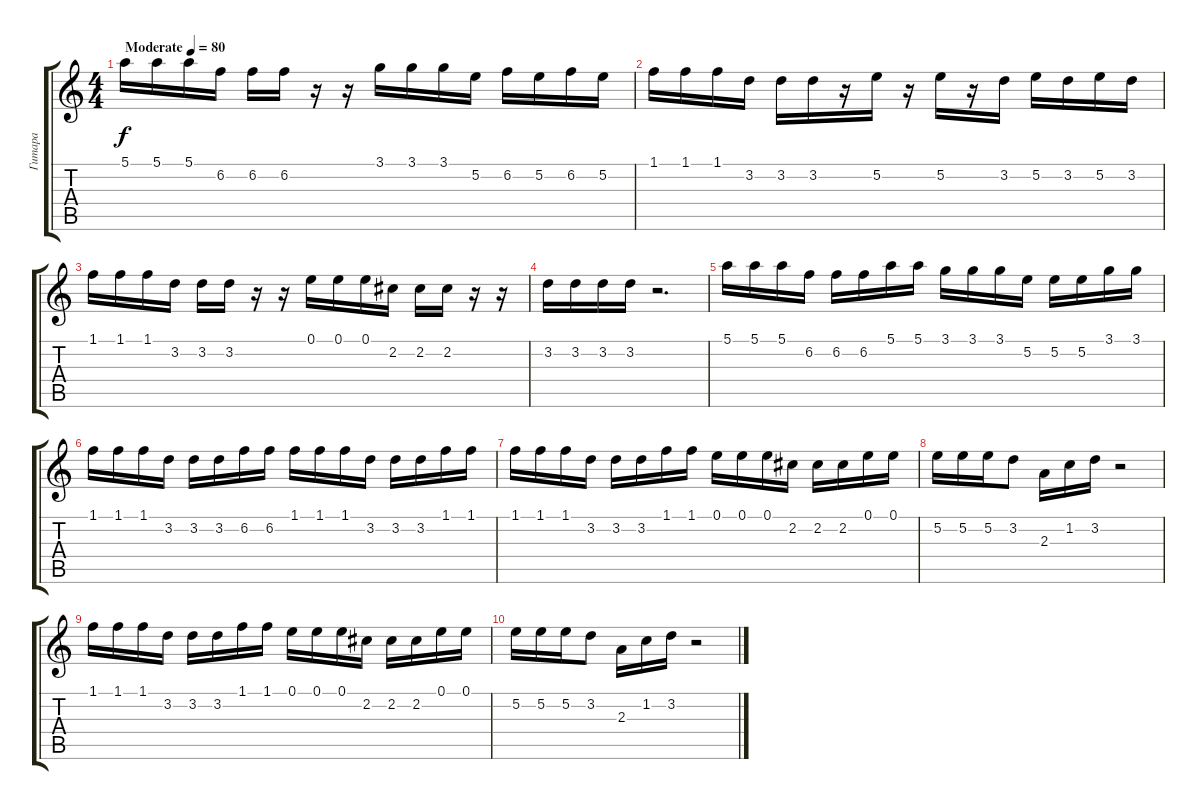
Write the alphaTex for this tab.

\track ("Гитара" "Гитара") {instrument distortionguitar}
\staff {score tabs}
\tuning (E4 B3 G3 D3 A2 E2) {hide}
\ts (4 4)
\tempo (80 "Moderate")
\clef g2
\ks c
5.1.16{dy f instrument pizzicatostrings} 5.1.16 5.1.16 6.2.16 6.2.16 6.2.16 r.16 r.16 3.1.16 3.1.16 3.1.16 5.2.16 6.2.16 5.2.16 6.2.16 5.2.16 |
1.1.16 1.1.16 1.1.16 3.2.16 3.2.16 3.2.16 r.16 5.2.16 r.16 5.2.16 r.16 3.2.16 5.2.16 3.2.16 5.2.16 3.2.16 |
1.1.16 1.1.16 1.1.16 3.2.16 3.2.16 3.2.16 r.16 r.16 0.1.16 0.1.16 0.1.16 2.2.16 2.2.16 2.2.16 r.16 r.16 |
3.2.16 3.2.16 3.2.16 3.2.16 r.2{d} |
5.1.16{instrument distortionguitar} 5.1.16 5.1.16 6.2.16 6.2.16 6.2.16 5.1.16 5.1.16 3.1.16 3.1.16 3.1.16 5.2.16 5.2.16 5.2.16 3.1.16 3.1.16 |
1.1.16 1.1.16 1.1.16 3.2.16 3.2.16 3.2.16 6.2.16 6.2.16 1.1.16 1.1.16 1.1.16 3.2.16 3.2.16 3.2.16 1.1.16 1.1.16 |
1.1.16 1.1.16 1.1.16 3.2.16 3.2.16 3.2.16 1.1.16 1.1.16 0.1.16 0.1.16 0.1.16 2.2.16 2.2.16 2.2.16 0.1.16 0.1.16 |
5.2.16 5.2.16 5.2.16 3.2.8 2.3.16 1.2.16 3.2.16 r.2 |
1.1.16 1.1.16 1.1.16 3.2.16 3.2.16 3.2.16 1.1.16 1.1.16 0.1.16 0.1.16 0.1.16 2.2.16 2.2.16 2.2.16 0.1.16 0.1.16 |
5.2.16 5.2.16 5.2.16 3.2.8 2.3.16 1.2.16 3.2.16 r.2
